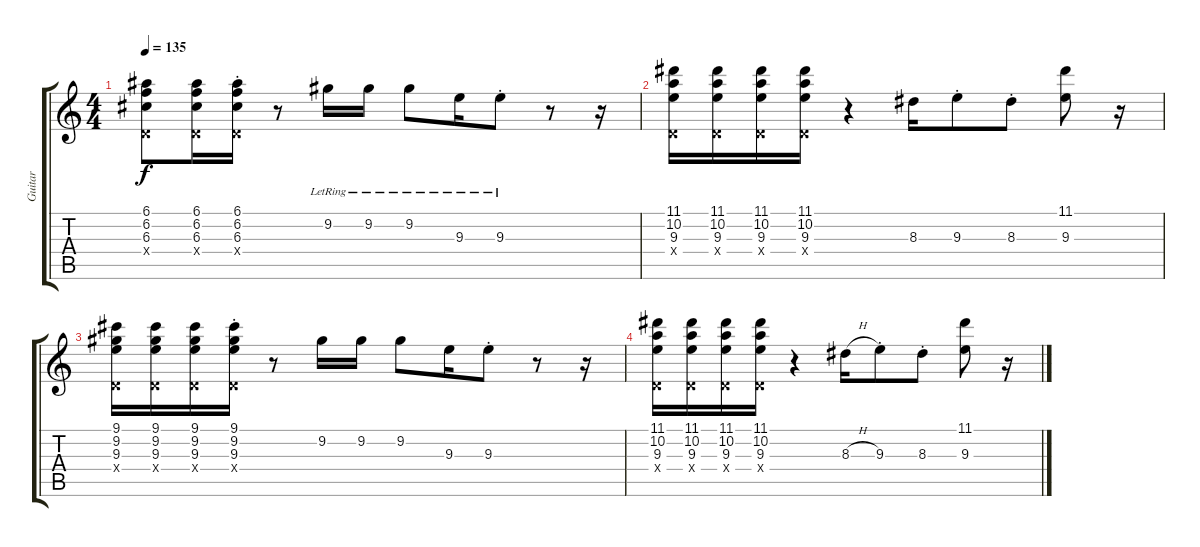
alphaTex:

\track ("Guitar" "Guitar") {instrument electricguitarclean}
\staff {score tabs}
\tuning (E4 B3 G3 D3 A2 E2) {hide}
\ts (4 4)
\tempo 135
\clef g2
\ks c
(6.1 6.2 6.3 0.4{x}).8{dy f volume 5} (6.1 6.2 6.3 0.4{x}).16 (6.1{st} 6.2{st} 6.3{st} 0.4{x}).16 r.8 9.2{lr}.16 9.2{lr}.16 9.2{lr}.8 9.3{lr}.16 9.3{st lr}.8 r.8 r.16 |
(11.1 10.2 9.3 0.4{x}).16{volume 4} (11.1 10.2 9.3 0.4{x}).16 (11.1 10.2 9.3 0.4{x}).16 (11.1 10.2 9.3 0.4{x}).16 r.4 8.3.16 9.3{st}.8 8.3{st}.8 (11.1 9.3).8 r.16 |
(9.1 9.2 9.3 0.4{x}).16{volume 3} (9.1 9.2 9.3 0.4{x}).16 (9.1 9.2 9.3 0.4{x}).16 (9.1 9.2 9.3{st} 0.4{x}).16 r.8 9.2.16 9.2.16 9.2.8 9.3.16 9.3{st}.8 r.8 r.16 |
(11.1 10.2 9.3 0.4{x}).16{volume 2} (11.1 10.2 9.3 0.4{x}).16 (11.1 10.2 9.3 0.4{x}).16 (11.1 10.2 9.3 0.4{x}).16 r.4 8.3{h}.16 9.3{st}.8 8.3{st}.8 (11.1 9.3).8 r.16
